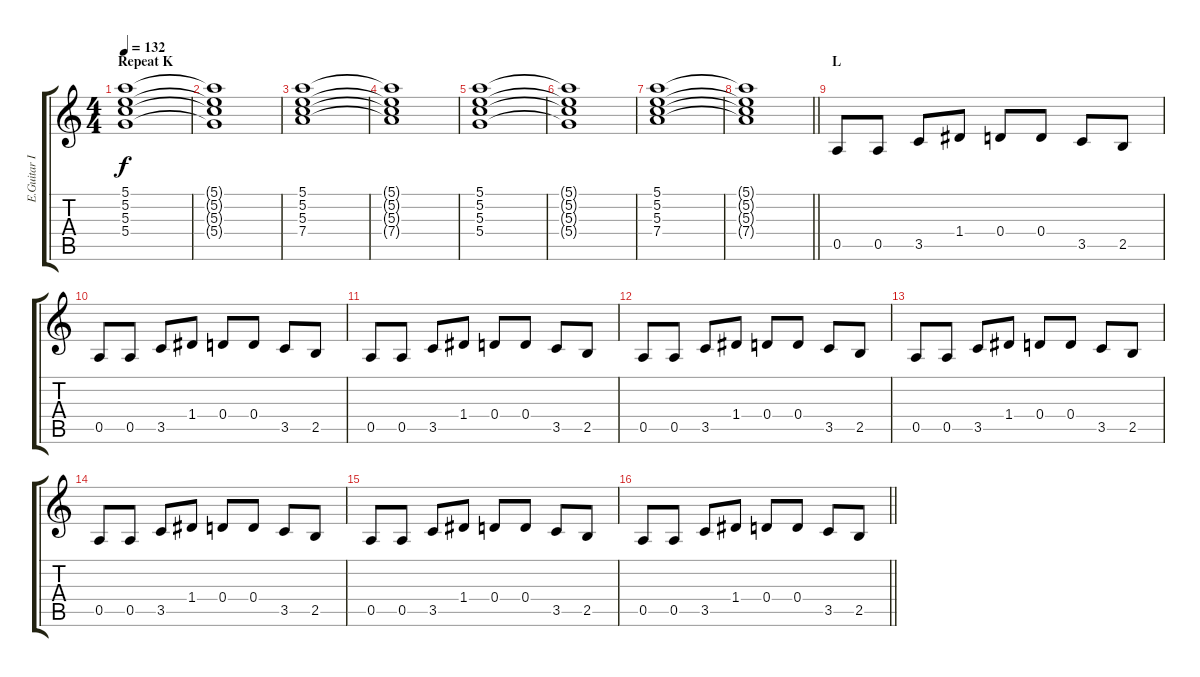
\track ("E.Guitar I" "E.Guitar I") {instrument distortionguitar}
\staff {score tabs}
\tuning (E4 B3 G3 D3 A2 E2) {hide}
\ts (4 4)
\section ("" "Repeat K")
\tempo 132
\clef g2
\ks c
(5.1 5.2 5.3 5.4).1{dy f} |
(5.1{t} 5.2{t} 5.3{t} 5.4{t}).1 |
(5.1 5.2 5.3 7.4).1 |
(5.1{t} 5.2{t} 5.3{t} 7.4{t}).1 |
(5.1 5.2 5.3 5.4).1 |
(5.1{t} 5.2{t} 5.3{t} 5.4{t}).1 |
(5.1 5.2 5.3 7.4).1 |
\barLineRight lightlight
(5.1{t} 5.2{t} 5.3{t} 7.4{t}).1 |
\section ("" "L")
0.5.8 0.5.8 3.5.8 1.4.8 0.4.8 0.4.8 3.5.8 2.5.8 |
0.5.8 0.5.8 3.5.8 1.4.8 0.4.8 0.4.8 3.5.8 2.5.8 |
0.5.8 0.5.8 3.5.8 1.4.8 0.4.8 0.4.8 3.5.8 2.5.8 |
0.5.8 0.5.8 3.5.8 1.4.8 0.4.8 0.4.8 3.5.8 2.5.8 |
0.5.8 0.5.8 3.5.8 1.4.8 0.4.8 0.4.8 3.5.8 2.5.8 |
0.5.8 0.5.8 3.5.8 1.4.8 0.4.8 0.4.8 3.5.8 2.5.8 |
0.5.8 0.5.8 3.5.8 1.4.8 0.4.8 0.4.8 3.5.8 2.5.8 |
\barLineRight lightlight
0.5.8 0.5.8 3.5.8 1.4.8 0.4.8 0.4.8 3.5.8 2.5.8
